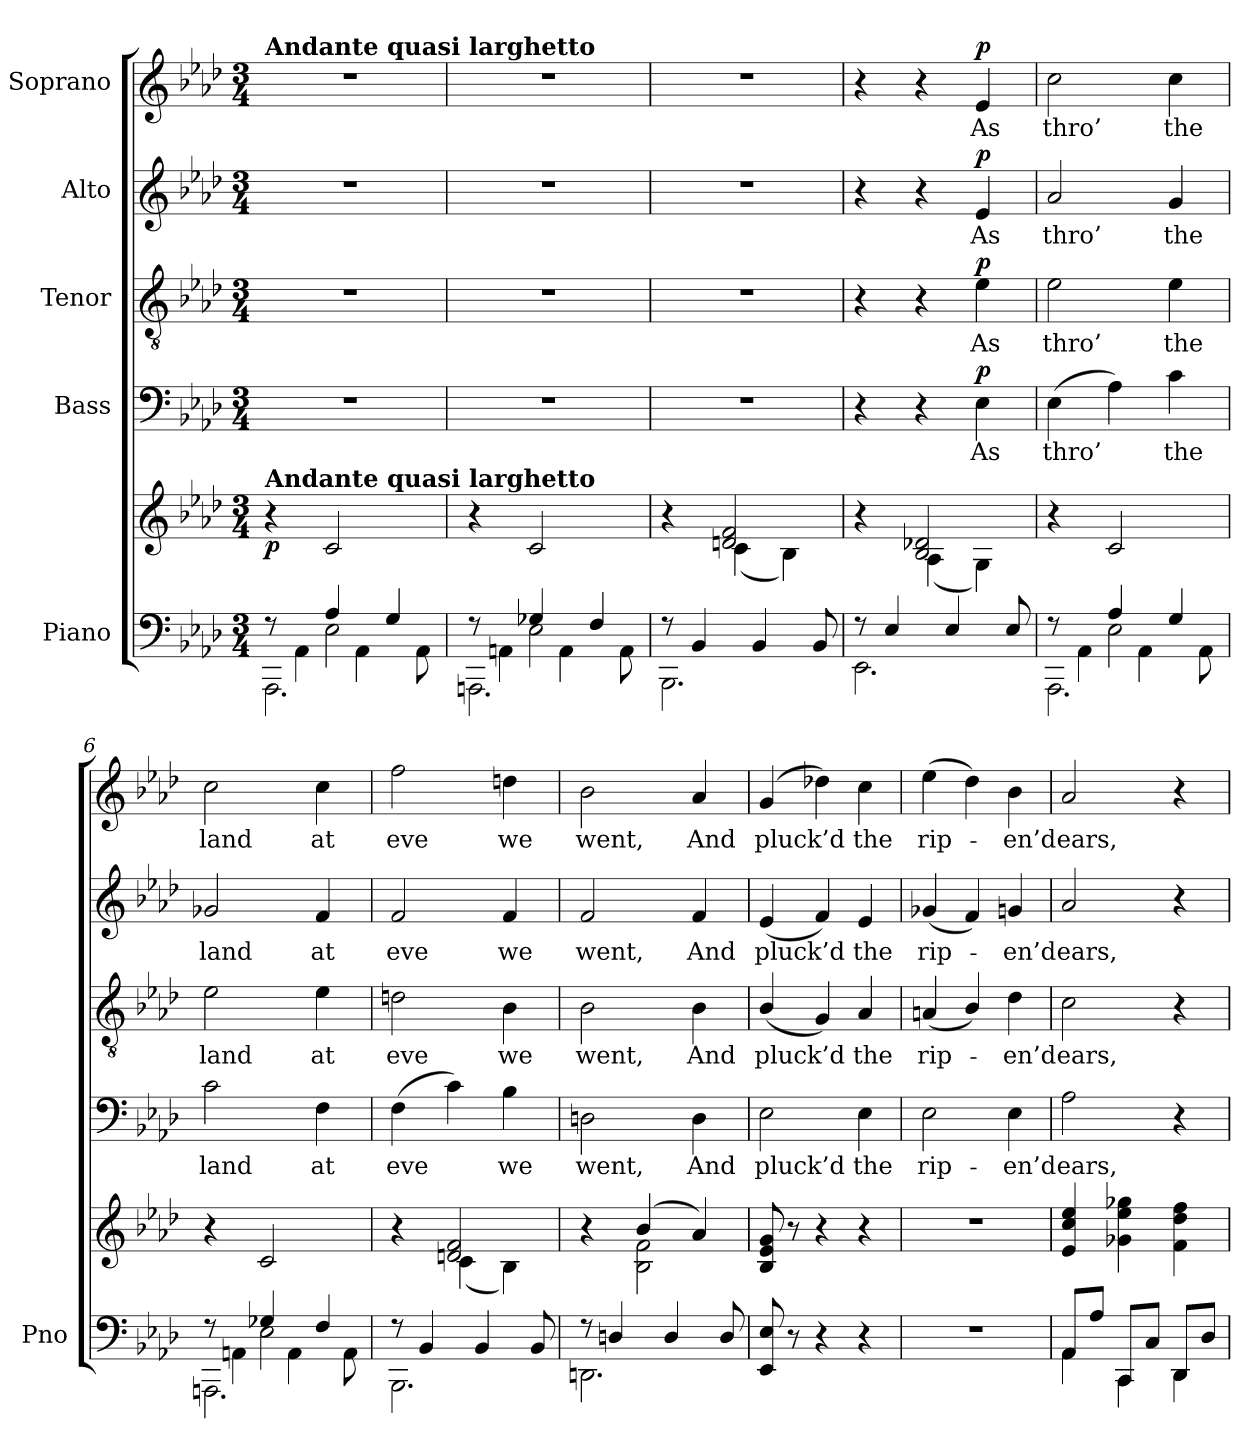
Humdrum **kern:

**kern	**kern	**dynam	**kern	**text	**dynam	**kern	**text	**dynam	**kern	**text	**dynam	**kern	**text	**dynam
*part5	*part5	*part5	*part4	*part4	*part4	*part3	*part3	*part3	*part2	*part2	*part2	*part1	*part1	*part1
*staff6	*staff5	*staff5/6	*staff4	*staff4	*staff4	*staff3	*staff3	*staff3	*staff2	*staff2	*staff2	*staff1	*staff1	*staff1
*I"Piano	*	*	*I"Bass	*	*	*I"Tenor	*	*	*I"Alto	*	*	*I"Soprano	*	*
*I'Pno	*	*	*	*	*	*	*	*	*	*	*	*	*	*
*clefF4	*clefG2	*	*clefF4	*	*	*clefGv2	*	*	*clefG2	*	*	*clefG2	*	*
*k[b-e-a-d-]	*k[b-e-a-d-]	*	*k[b-e-a-d-]	*	*	*k[b-e-a-d-]	*	*	*k[b-e-a-d-]	*	*	*k[b-e-a-d-]	*	*
*M3/4	*M3/4	*	*M3/4	*	*	*M3/4	*	*	*M3/4	*	*	*M3/4	*	*
*MM80	*MM80	*	*MM80	*	*	*MM80	*	*	*MM80	*	*	*MM80	*	*
=1	=1	=1	=1	=1	=1	=1	=1	=1	=1	=1	=1	=1	=1	=1
*^	*^	*	*	*	*	*	*	*	*	*	*	*	*	*
*	*^	*	*	*	*	*	*	*	*	*	*	*	*	*	*	*
*	*	*^	*	*	*	*	*	*	*	*	*	*	*	*	*	*	*
!	!	!	!	!	!	!	!	!	!	!	!	!	!	!	!	!LO:TX:a:B:t=Andante quasi larghetto	!	!
!	!	!	!	!LO:TX:a:B:t=Andante quasi larghetto	!	!	!	!	!	!	!	!	!	!	!	!	!	!
!	!	!	!	!	!	!LO:DY:b	!	!	!	!	!	!	!	!	!	!	!	!
4ryy	8r	2.AAA-\	4ryy	4r	4ryy	p	2.r	.	.	2.r	.	.	2.r	.	.	2.r	.	.
.	4AA-\	.	.	.	.	.	.	.	.	.	.	.	.	.	.	.	.	.
2E-\	.	.	4A-/	2c/	2ryy	.	.	.	.	.	.	.	.	.	.	.	.	.
.	4AA-\	.	.	.	.	.	.	.	.	.	.	.	.	.	.	.	.	.
.	.	.	4G/	.	.	.	.	.	.	.	.	.	.	.	.	.	.	.
.	8AA-\	.	.	.	.	.	.	.	.	.	.	.	.	.	.	.	.	.
=2	=2	=2	=2	=2	=2	=2	=2	=2	=2	=2	=2	=2	=2	=2	=2	=2	=2	=2
4ryy	8r	2.AAAn\	4ryy	4r	4ryy	.	2.r	.	.	2.r	.	.	2.r	.	.	2.r	.	.
.	4AAn\	.	.	.	.	.	.	.	.	.	.	.	.	.	.	.	.	.
2E-\	.	.	4G-X/	2c/	2ryy	.	.	.	.	.	.	.	.	.	.	.	.	.
.	4AA\	.	.	.	.	.	.	.	.	.	.	.	.	.	.	.	.	.
.	.	.	4F/	.	.	.	.	.	.	.	.	.	.	.	.	.	.	.
.	8AA\	.	.	.	.	.	.	.	.	.	.	.	.	.	.	.	.	.
*	*v	*v	*v	*	*	*	*	*	*	*	*	*	*	*	*	*	*	*
=3	=3	=3	=3	=3	=3	=3	=3	=3	=3	=3	=3	=3	=3	=3	=3	=3
8r	2.BBB-\	4r	4ryy	.	2.r	.	.	2.r	.	.	2.r	.	.	2.r	.	.
4BB-/	.	.	.	.	.	.	.	.	.	.	.	.	.	.	.	.
.	.	2dn/ 2f/	(4c\	.	.	.	.	.	.	.	.	.	.	.	.	.
4BB-/	.	.	.	.	.	.	.	.	.	.	.	.	.	.	.	.
.	.	.	4B-\)	.	.	.	.	.	.	.	.	.	.	.	.	.
8BB-/	.	.	.	.	.	.	.	.	.	.	.	.	.	.	.	.
=4	=4	=4	=4	=4	=4	=4	=4	=4	=4	=4	=4	=4	=4	=4	=4	=4
8r	2.EE-\	4r	4ryy	.	4r	.	.	4r	.	.	4r	.	.	4r	.	.
4E-/	.	.	.	.	.	.	.	.	.	.	.	.	.	.	.	.
.	.	2B-/ 2d-X/	(4A-\	.	4r	.	.	4r	.	.	4r	.	.	4r	.	.
4E-/	.	.	.	.	.	.	.	.	.	.	.	.	.	.	.	.
!	!	!	!	!	!	!	!LO:DY:a	!	!	!LO:DY:a	!	!	!LO:DY:a	!	!	!LO:DY:a
.	.	.	4G\)	.	4E-\	As	p	4e-\	As	p	4e-/	As	p	4e-/	As	p
8E-/	.	.	.	.	.	.	.	.	.	.	.	.	.	.	.	.
=5	=5	=5	=5	=5	=5	=5	=5	=5	=5	=5	=5	=5	=5	=5	=5	=5
*^	*^	*	*	*	*	*	*	*	*	*	*	*	*	*	*	*
4ryy	8r	2.AAA-\	4ryy	4r	4ryy	.	(4E-\	thro’	.	2e-\	thro’	.	2a-/	thro’	.	2cc\	thro’	.
.	4AA-\	.	.	.	.	.	.	.	.	.	.	.	.	.	.	.	.	.
2E-\	.	.	4A-/	2c/	2ryy	.	4A-\)	.	.	.	.	.	.	.	.	.	.	.
.	4AA-\	.	.	.	.	.	.	.	.	.	.	.	.	.	.	.	.	.
.	.	.	4G/	.	.	.	4c\	the	.	4e-\	the	.	4g/	the	.	4cc\	the	.
.	8AA-\	.	.	.	.	.	.	.	.	.	.	.	.	.	.	.	.	.
=6	=6	=6	=6	=6	=6	=6	=6	=6	=6	=6	=6	=6	=6	=6	=6	=6	=6	=6
*	*	*	*	*	*^	*	*	*	*	*	*	*	*	*	*	*	*	*
4ryy	4ryy	8r	2.AAAn\	4r	4ryy	4ryy	.	2c\	land	.	2e-\	land	.	2g-X/	land	.	2cc\	land	.
.	.	4AAn\	.	.	.	.	.	.	.	.	.	.	.	.	.	.	.	.	.
2E-\	4G-X/	.	.	2c/	2ryy	2ryy	.	.	.	.	.	.	.	.	.	.	.	.	.
.	.	4AA\	.	.	.	.	.	.	.	.	.	.	.	.	.	.	.	.	.
.	4F/	.	.	.	.	.	.	4F\	at	.	4e-\	at	.	4f/	at	.	4cc\	at	.
.	.	8AA\	.	.	.	.	.	.	.	.	.	.	.	.	.	.	.	.	.
*	*v	*v	*v	*	*	*	*	*	*	*	*	*	*	*	*	*	*	*	*
*	*	*	*v	*v	*	*	*	*	*	*	*	*	*	*	*	*	*
=7	=7	=7	=7	=7	=7	=7	=7	=7	=7	=7	=7	=7	=7	=7	=7	=7
8r	2.BBB-\	4r	4ryy	.	(4F\	eve	.	2dn\	eve	.	2f/	eve	.	2ff\	eve	.
4BB-/	.	.	.	.	.	.	.	.	.	.	.	.	.	.	.	.
.	.	2dn/ 2f/	(4c\	.	4c\)	.	.	.	.	.	.	.	.	.	.	.
4BB-/	.	.	.	.	.	.	.	.	.	.	.	.	.	.	.	.
.	.	.	4B-\)	.	4B-\	we	.	4B-\	we	.	4f/	we	.	4ddn\	we	.
8BB-/	.	.	.	.	.	.	.	.	.	.	.	.	.	.	.	.
=8	=8	=8	=8	=8	=8	=8	=8	=8	=8	=8	=8	=8	=8	=8	=8	=8
8r	2.DDn\	4r	4ryy	.	2Dn\	went,	.	2B-\	went,	.	2f/	went,	.	2b-\	went,	.
4Dn/	.	.	.	.	.	.	.	.	.	.	.	.	.	.	.	.
.	.	(4b-/	2B-\ 2f\	.	.	.	.	.	.	.	.	.	.	.	.	.
4D/	.	.	.	.	.	.	.	.	.	.	.	.	.	.	.	.
.	.	4a-/)	.	.	4D\	And	.	4B-\	And	.	4f/	And	.	4a-/	And	.
8D/	.	.	.	.	.	.	.	.	.	.	.	.	.	.	.	.
*v	*v	*	*	*	*	*	*	*	*	*	*	*	*	*	*	*
*	*v	*v	*	*	*	*	*	*	*	*	*	*	*	*	*
=9	=9	=9	=9	=9	=9	=9	=9	=9	=9	=9	=9	=9	=9	=9
8EE-/ 8E-/	8B-/ 8e-/ 8g/	.	2E-\	pluck’d	.	(4B-/	pluck’d	.	(4e-/	pluck’d	.	(4g/	pluck’d	.
8r	8r	.	.	.	.	.	.	.	.	.	.	.	.	.
4r	4r	.	.	.	.	4G/)	.	.	4f/)	.	.	4dd-X\)	.	.
4r	4r	.	4E-\	the	.	4A-/	the	.	4e-/	the	.	4cc\	the	.
=10	=10	=10	=10	=10	=10	=10	=10	=10	=10	=10	=10	=10	=10	=10
2.r	2.r	.	2E-\	rip-	.	(4An/	rip-	.	(4g-X/	rip-	.	(4ee-\	rip-	.
.	.	.	.	.	.	4B-/)	.	.	4f/)	.	.	4dd-\)	.	.
.	.	.	4E-\	-en’d	.	4d-\	-en’d	.	4gn/	-en’d	.	4b-\	-en’d	.
=11	=11	=11	=11	=11	=11	=11	=11	=11	=11	=11	=11	=11	=11	=11
*^	*	*	*	*	*	*	*	*	*	*	*	*	*	*
8AA-/L	4AA-\	4e-/ 4cc/ 4ee-/	.	2A-\	ears,	.	2c\	ears,	.	2a-/	ears,	.	2a-/	ears,	.
8A-/J	.	.	.	.	.	.	.	.	.	.	.	.	.	.	.
8CC/L	4CC\	4g-X\ 4ee-\ 4gg-X\	.	.	.	.	.	.	.	.	.	.	.	.	.
8C/J	.	.	.	.	.	.	.	.	.	.	.	.	.	.	.
8DD-/L	4DD-\	4f\ 4dd-\ 4ff\	.	4r	.	.	4r	.	.	4r	.	.	4r	.	.
8D-/J	.	.	.	.	.	.	.	.	.	.	.	.	.	.	.
*v	*v	*	*	*	*	*	*	*	*	*	*	*	*	*	*
=	=	=	=	=	=	=	=	=	=	=	=	=	=	=
*-	*-	*-	*-	*-	*-	*-	*-	*-	*-	*-	*-	*-	*-	*-
